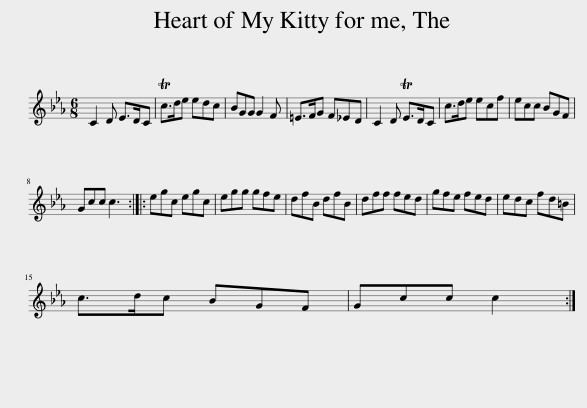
X:1
L:1/8
M:6/8
I:linebreak $
K:Cmin
V:1 treble
V:1
 C2 D E>DC | Tc>de edc | BGG G2 F | =E>FG F_ED | C2 D TE>DC | %5
 c>de ecf | ecc BGF |$ Gcc c3 :: egc egc | egg gfe | %10
 dfB dfB | dff fed | gfe fed | edc fd=B |$ c>dc BGF | %15
 Gcc c2 :| %16
